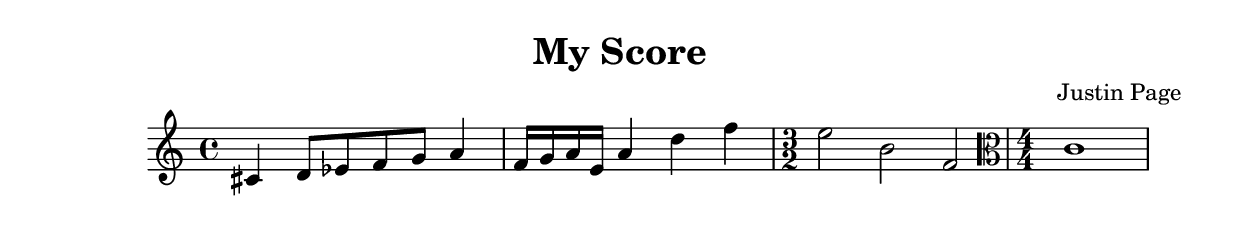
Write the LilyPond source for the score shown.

\version "2.20.0"

% This is my first score

\header {
  title = "My Score"
  composer = "Justin Page"
}

\language "english"

\relative c'
{
  cs4 d8[ef f g] a4 | %m1
  f16 g a e a4 d f | %m2
  \time 3/2
  e2 b f | %m3
  \clef alto
  \numericTimeSignature \time 4/4
  c1 | %m4
}